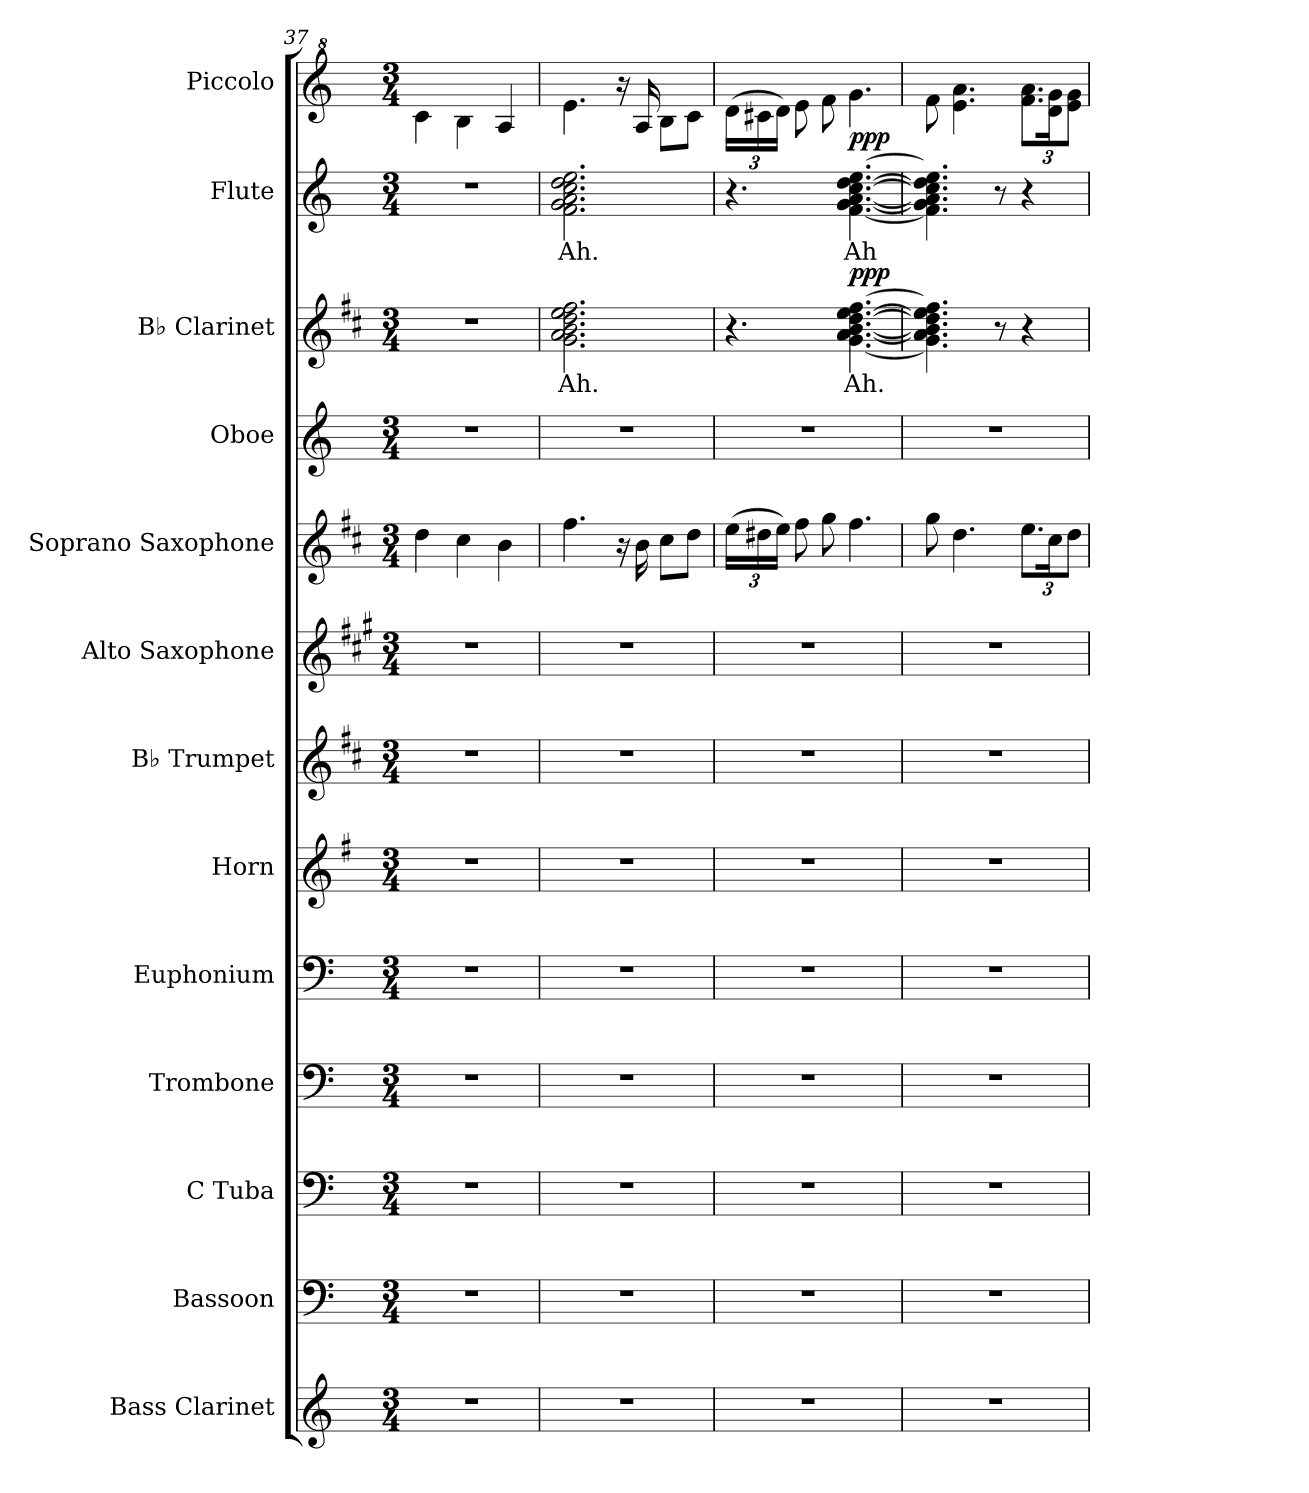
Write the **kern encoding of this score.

**kern	**kern	**kern	**kern	**kern	**kern	**kern	**kern	**kern	**kern	**kern	**text	**dynam	**kern	**text	**dynam	**kern
*part13	*part12	*part11	*part10	*part9	*part8	*part7	*part6	*part5	*part4	*part3	*part3	*part3	*part2	*part2	*part2	*part1
*staff13	*staff12	*staff11	*staff10	*staff9	*staff8	*staff7	*staff6	*staff5	*staff4	*staff3	*staff3	*staff3	*staff2	*staff2	*staff2	*staff1
*I"Bass Clarinet	*I"Bassoon	*I"C Tuba	*I"Trombone	*I"Euphonium	*I"Horn	*I"B♭ Trumpet	*I"Alto Saxophone	*I"Soprano Saxophone	*I"Oboe	*I"B♭ Clarinet	*	*	*I"Flute	*	*	*I"Piccolo
*I'B. Cl.	*I'Bsn.	*I'C Tu.	*I'Trb.	*I'Eu.	*I'Hn.	*I'B♭ Tpt.	*I'A. Sax.	*I'S. Sax.	*I'Ob.	*I'B♭ Cl.	*	*	*I'Fl.	*	*	*I'Picc.
*clefG2	*clefF4	*clefF4	*clefF4	*clefF4	*clefG2	*clefG2	*clefG2	*clefG2	*clefG2	*clefG2	*	*	*clefG2	*	*	*clefG^2
*ITrd8c14	*	*	*	*	*ITrd4c7	*ITrd1c2	*ITrd5c9	*ITrd1c2	*	*ITrd1c2	*	*	*	*	*	*ITrd-7c-12
*k[]	*k[]	*k[]	*k[]	*k[]	*k[]	*k[]	*k[]	*k[]	*k[]	*k[]	*	*	*k[]	*	*	*k[]
*C:	*C:	*C:	*C:	*C:	*C:	*C:	*C:	*C:	*C:	*C:	*	*	*C:	*	*	*C:
*M3/4	*M3/4	*M3/4	*M3/4	*M3/4	*M3/4	*M3/4	*M3/4	*M3/4	*M3/4	*M3/4	*	*	*M3/4	*	*	*M3/4
=37	=37	=37	=37	=37	=37	=37	=37	=37	=37	=37	=37	=37	=37	=37	=37	=37
2.r	2.r	2.r	2.r	2.r	2.r	2.r	2.r	4cc\	2.r	2.r	.	.	2.r	.	.	4ccc\
.	.	.	.	.	.	.	.	4b\	.	.	.	.	.	.	.	4bb\
.	.	.	.	.	.	.	.	4a\	.	.	.	.	.	.	.	4aa/
!!LO:PB:g=z
=38	=38	=38	=38	=38	=38	=38	=38	=38	=38	=38	=38	=38	=38	=38	=38	=38
2.r	2.r	2.r	2.r	2.r	2.r	2.r	2.r	4.ee\	2.r	2.f\ 2.g\ 2.a\ 2.cc\ 2.dd\ 2.ee\	Ah.	.	2.f\ 2.g\ 2.a\ 2.cc\ 2.dd\ 2.ee\	Ah.	.	4.eee\
.	.	.	.	.	.	.	.	16r	.	.	.	.	.	.	.	16r
.	.	.	.	.	.	.	.	16a\	.	.	.	.	.	.	.	16aa/
.	.	.	.	.	.	.	.	8b\L	.	.	.	.	.	.	.	8bb\L
.	.	.	.	.	.	.	.	8cc\J	.	.	.	.	.	.	.	8ccc\J
=39	=39	=39	=39	=39	=39	=39	=39	=39	=39	=39	=39	=39	=39	=39	=39	=39
*	*	*	*	*	*	*	*	*Xbrackettup	*	*	*	*	*	*	*	*Xbrackettup
2.r	2.r	2.r	2.r	2.r	2.r	2.r	2.r	(24dd\LL	2.r	4.r	.	.	4.r	.	.	(24ddd\LL
.	.	.	.	.	.	.	.	24cc#X\	.	.	.	.	.	.	.	24ccc#X\
.	.	.	.	.	.	.	.	24dd\JJ)	.	.	.	.	.	.	.	24ddd\JJ)
.	.	.	.	.	.	.	.	8ee\	.	.	.	.	.	.	.	8eee\
.	.	.	.	.	.	.	.	8ff\	.	.	.	.	.	.	.	8fff\
!	!	!	!	!	!	!	!	!	!	!	!	!LO:DY:b	!	!	!LO:DY:b	!
.	.	.	.	.	.	.	.	4.ee\	.	[4.f\ [4.g\ [4.a\ [4.cc\ [4.dd\ [4.ee\	Ah.	ppp	[4.f\ [4.g\ [4.a\ [4.cc\ [4.dd\ [4.ee\	Ah	ppp	4.ggg\
=40	=40	=40	=40	=40	=40	=40	=40	=40	=40	=40	=40	=40	=40	=40	=40	=40
2.r	2.r	2.r	2.r	2.r	2.r	2.r	2.r	8ff\	2.r	4.f\] 4.g\] 4.a\] 4.cc\] 4.dd\] 4.ee\]	.	.	4.f\] 4.g\] 4.a\] 4.cc\] 4.dd\] 4.ee\]	.	.	8fff\
.	.	.	.	.	.	.	.	4.cc\	.	.	.	.	.	.	.	4.eee\ 4.aaa\
.	.	.	.	.	.	.	.	.	.	8r	.	.	8r	.	.	.
.	.	.	.	.	.	.	.	12.dd\L	.	4r	.	.	4r	.	.	12.fff\ 12.aaa\L
.	.	.	.	.	.	.	.	24b\K	.	.	.	.	.	.	.	24ddd\ 24ggg\K
.	.	.	.	.	.	.	.	12cc\J	.	.	.	.	.	.	.	12eee\ 12ggg\J
=	=	=	=	=	=	=	=	=	=	=	=	=	=	=	=	=
*-	*-	*-	*-	*-	*-	*-	*-	*-	*-	*-	*-	*-	*-	*-	*-	*-
